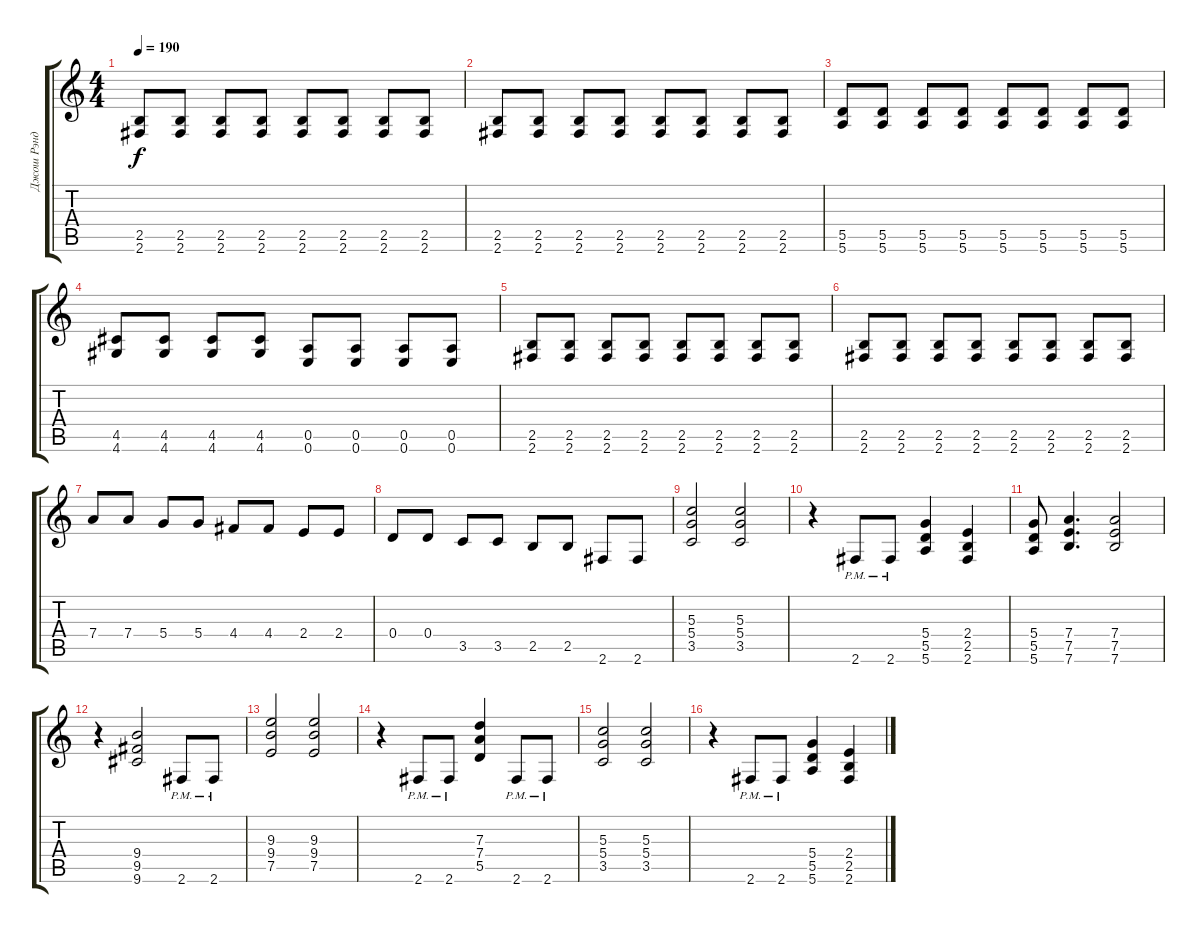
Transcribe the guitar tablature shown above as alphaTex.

\track ("Джош Рэнд" "Джош Рэнд") {instrument distortionguitar}
\staff {score tabs}
\tuning (E4 B3 G3 D3 A2 E2) {hide}
\ts (4 4)
\tempo 190
\clef g2
\ks c
(2.5 2.6).8{dy f} (2.5 2.6).8 (2.5 2.6).8 (2.5 2.6).8 (2.5 2.6).8 (2.5 2.6).8 (2.5 2.6).8 (2.5 2.6).8 |
(2.5 2.6).8 (2.5 2.6).8 (2.5 2.6).8 (2.5 2.6).8 (2.5 2.6).8 (2.5 2.6).8 (2.5 2.6).8 (2.5 2.6).8 |
(5.5 5.6).8 (5.5 5.6).8 (5.5 5.6).8 (5.5 5.6).8 (5.5 5.6).8 (5.5 5.6).8 (5.5 5.6).8 (5.5 5.6).8 |
(4.5 4.6).8 (4.5 4.6).8 (4.5 4.6).8 (4.5 4.6).8 (0.5 0.6).8 (0.5 0.6).8 (0.5 0.6).8 (0.5 0.6).8 |
(2.5 2.6).8 (2.5 2.6).8 (2.5 2.6).8 (2.5 2.6).8 (2.5 2.6).8 (2.5 2.6).8 (2.5 2.6).8 (2.5 2.6).8 |
(2.5 2.6).8 (2.5 2.6).8 (2.5 2.6).8 (2.5 2.6).8 (2.5 2.6).8 (2.5 2.6).8 (2.5 2.6).8 (2.5 2.6).8 |
7.4.8 7.4.8 5.4.8 5.4.8 4.4.8 4.4.8 2.4.8 2.4.8 |
0.4.8 0.4.8 3.5.8 3.5.8 2.5.8 2.5.8 2.6.8 2.6.8 |
(5.3 5.4 3.5).2 (5.3 5.4 3.5).2 |
r.4 2.6{pm}.8 2.6{pm}.8 (5.4 5.5 5.6).4 (2.4 2.5 2.6).4 |
(5.4 5.5 5.6).8 (7.4 7.5 7.6).4{d} (7.4 7.5 7.6).2 |
r.4 (9.4 9.5 9.6).2 2.6{pm}.8 2.6{pm}.8 |
(9.3 9.4 7.5).2 (9.3 9.4 7.5).2 |
r.4 2.6{pm}.8 2.6{pm}.8 (7.3 7.4 5.5).4 2.6{pm}.8 2.6{pm}.8 |
(5.3 5.4 3.5).2 (5.3 5.4 3.5).2 |
r.4 2.6{pm}.8 2.6{pm}.8 (5.4 5.5 5.6).4 (2.4 2.5 2.6).4
